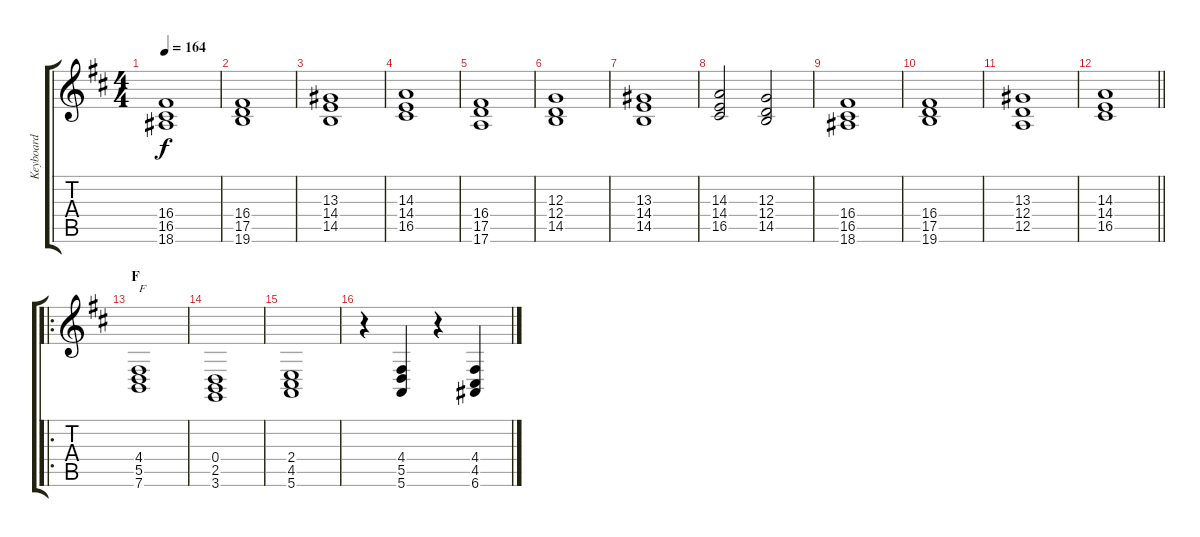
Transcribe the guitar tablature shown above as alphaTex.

\track ("Keyboard" "Keyboard") {instrument acousticgrandpiano}
\staff {score tabs}
\tuning (E4 B3 G3 D3 A2 E2) {hide}
\ts (4 4)
\tempo 164
\clef g2
\ks d
(16.4 16.5 18.6).1{dy f} |
(16.4 17.5 19.6).1 |
(13.3 14.4 14.5).1 |
(14.3 14.4 16.5).1 |
(16.4 17.5 17.6).1 |
(12.3 12.4 14.5).1 |
(13.3 14.4 14.5).1 |
(14.3 14.4 16.5).2 (12.3 12.4 14.5).2 |
(16.4 16.5 18.6).1 |
(16.4 17.5 19.6).1 |
(13.3 12.4 12.5).1 |
\barLineRight lightlight
(14.3 14.4 16.5).1 |
\ro
\section ("" "F")
(4.4 5.5 7.6).1{txt "F" instrument synthstrings2} |
(0.4 2.5 3.6).1 |
(2.4 4.5 5.6).1 |
r.4 (4.4 5.5 5.6).4 r.4 (4.4 4.5 6.6).4
